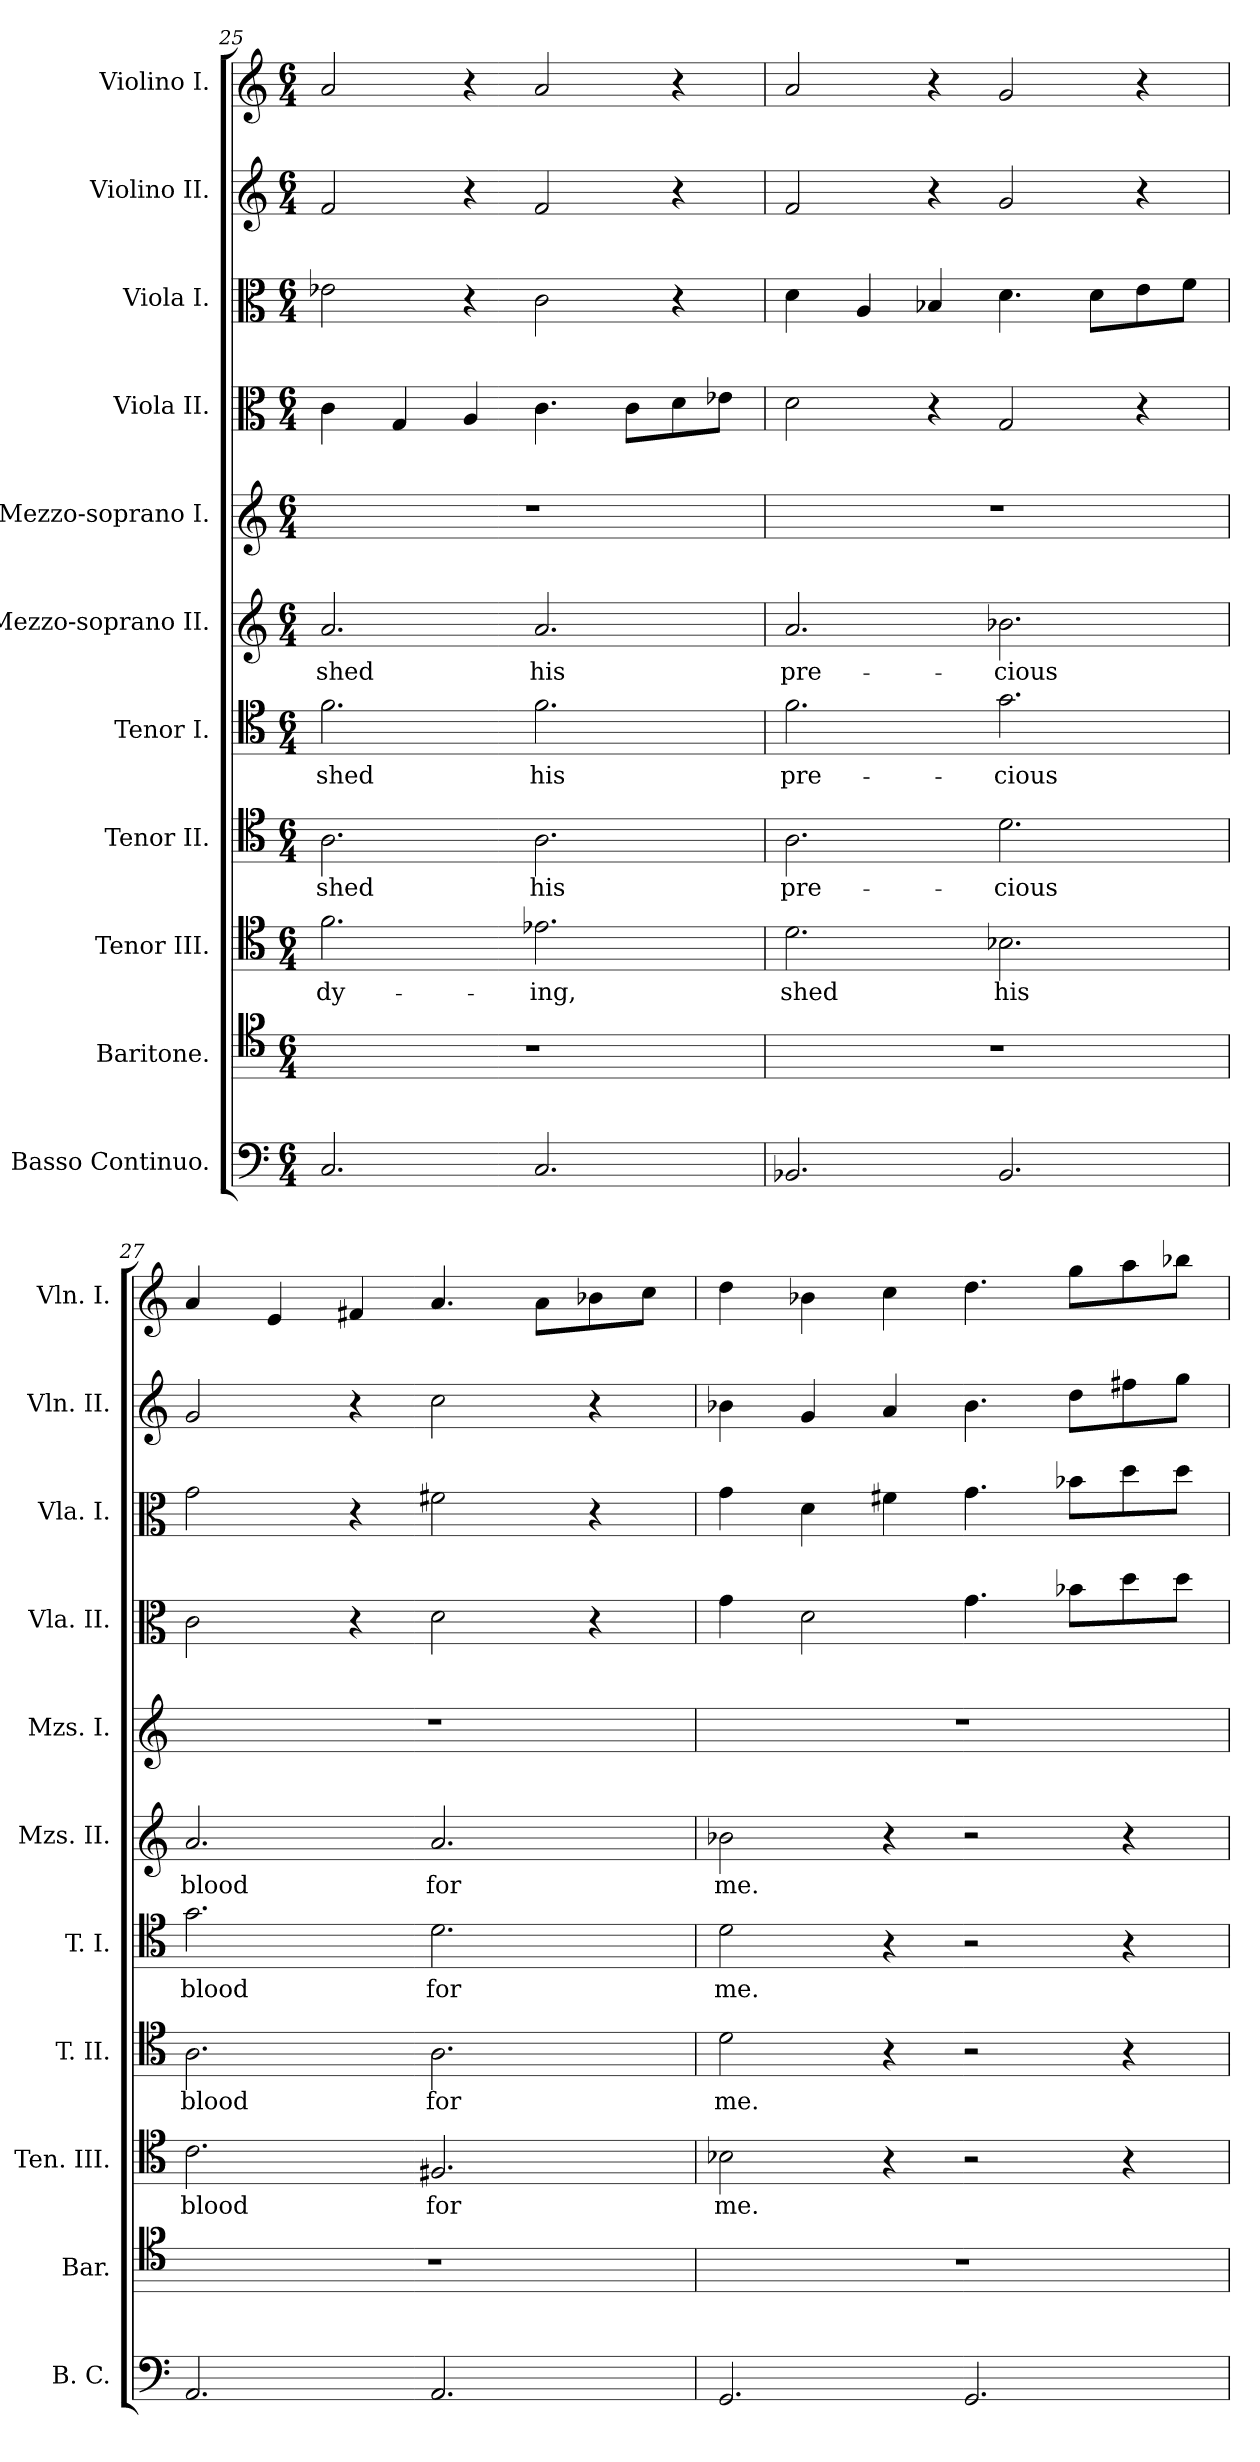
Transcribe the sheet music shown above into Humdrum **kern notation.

**kern	**kern	**kern	**text	**kern	**text	**kern	**text	**kern	**text	**kern	**kern	**kern	**kern	**kern
*part11	*part10	*part9	*part9	*part8	*part8	*part7	*part7	*part6	*part6	*part5	*part4	*part3	*part2	*part1
*staff11	*staff10	*staff9	*staff9	*staff8	*staff8	*staff7	*staff7	*staff6	*staff6	*staff5	*staff4	*staff3	*staff2	*staff1
*I"Basso Continuo.	*I"Baritone.	*I"Tenor III.	*	*I"Tenor II.	*	*I"Tenor I.	*	*I"Mezzo-soprano II.	*	*I"Mezzo-soprano I.	*I"Viola II.	*I"Viola I.	*I"Violino II.	*I"Violino I.
*I'B. C.	*I'Bar.	*I'Ten. III.	*	*I'T. II.	*	*I'T. I.	*	*I'Mzs. II.	*	*I'Mzs. I.	*I'Vla. II.	*I'Vla. I.	*I'Vln. II.	*I'Vln. I.
*clefF4	*clefC5	*clefC4	*	*clefC4	*	*clefC4	*	*clefG2	*	*clefG2	*clefC3	*clefC3	*clefG2	*clefG2
*k[]	*k[]	*k[]	*	*k[]	*	*k[]	*	*k[]	*	*k[]	*k[]	*k[]	*k[]	*k[]
*M6/4	*M6/4	*M6/4	*	*M6/4	*	*M6/4	*	*M6/4	*	*M6/4	*M6/4	*M6/4	*M6/4	*M6/4
=25	=25	=25	=25	=25	=25	=25	=25	=25	=25	=25	=25	=25	=25	=25
!	!	!	!LO:LY:b	!	!LO:LY:b	!	!LO:LY:b	!	!LO:LY:b	!	!	!	!	!
2.C/	1.r	2.f\	dy-	2.A\	shed	2.f\	shed	2.a/	shed	1.r	4c\	2e-X\	2f/	2a/
.	.	.	.	.	.	.	.	.	.	.	4G/	.	.	.
.	.	.	.	.	.	.	.	.	.	.	4A/	4r	4r	4r
!	!	!	!LO:LY:b	!	!LO:LY:b	!	!LO:LY:b	!	!LO:LY:b	!	!	!	!	!
2.C/	.	2.e-X\	-ing,	2.A\	his	2.f\	his	2.a/	his	.	4.c\	2c\	2f/	2a/
.	.	.	.	.	.	.	.	.	.	.	8c\L	.	.	.
.	.	.	.	.	.	.	.	.	.	.	8d\	4r	4r	4r
.	.	.	.	.	.	.	.	.	.	.	8e-X\J	.	.	.
=26	=26	=26	=26	=26	=26	=26	=26	=26	=26	=26	=26	=26	=26	=26
!	!	!	!LO:LY:b	!	!LO:LY:b	!	!LO:LY:b	!	!LO:LY:b	!	!	!	!	!
2.BB-X/	1.r	2.d\	shed	2.A\	pre-	2.f\	pre-	2.a/	pre-	1.r	2d\	4d\	2f/	2a/
.	.	.	.	.	.	.	.	.	.	.	.	4A/	.	.
.	.	.	.	.	.	.	.	.	.	.	4r	4B-X/	4r	4r
!	!	!	!LO:LY:b	!	!LO:LY:b	!	!LO:LY:b	!	!LO:LY:b	!	!	!	!	!
2.BB-/	.	2.B-X\	his	2.d\	-cious	2.g\	-cious	2.b-X\	-cious	.	2G/	4.d\	2g/	2g/
.	.	.	.	.	.	.	.	.	.	.	.	8d\L	.	.
.	.	.	.	.	.	.	.	.	.	.	4r	8e\	4r	4r
.	.	.	.	.	.	.	.	.	.	.	.	8f\J	.	.
=27	=27	=27	=27	=27	=27	=27	=27	=27	=27	=27	=27	=27	=27	=27
!	!	!	!LO:LY:b	!	!LO:LY:b	!	!LO:LY:b	!	!LO:LY:b	!	!	!	!	!
2.AA/	1.r	2.c\	blood	2.A\	blood	2.g\	blood	2.a/	blood	1.r	2c\	2g\	2g/	4a/
.	.	.	.	.	.	.	.	.	.	.	.	.	.	4e/
.	.	.	.	.	.	.	.	.	.	.	4r	4r	4r	4f#X/
!	!	!	!LO:LY:b	!	!LO:LY:b	!	!LO:LY:b	!	!LO:LY:b	!	!	!	!	!
2.AA/	.	2.F#X/	for	2.A\	for	2.d\	for	2.a/	for	.	2d\	2f#X\	2cc\	4.a/
.	.	.	.	.	.	.	.	.	.	.	.	.	.	8a\L
.	.	.	.	.	.	.	.	.	.	.	4r	4r	4r	8b-X\
.	.	.	.	.	.	.	.	.	.	.	.	.	.	8cc\J
=28	=28	=28	=28	=28	=28	=28	=28	=28	=28	=28	=28	=28	=28	=28
!	!	!	!LO:LY:b	!	!LO:LY:b	!	!LO:LY:b	!	!LO:LY:b	!	!	!	!	!
2.GG/	1.r	2B-X\	me.	2d\	me.	2d\	me.	2b-X\	me.	1.r	4g\	4g\	4b-X\	4dd\
.	.	.	.	.	.	.	.	.	.	.	2d\	4d\	4g/	4b-X\
.	.	4r	.	4r	.	4r	.	4r	.	.	.	4f#X\	4a/	4cc\
2.GG/	.	2r	.	2r	.	2r	.	2r	.	.	4.g\	4.g\	4.b-\	4.dd\
.	.	.	.	.	.	.	.	.	.	.	8b-X\L	8b-X\L	8dd\L	8gg\L
.	.	4r	.	4r	.	4r	.	4r	.	.	8dd\	8dd\	8ff#X\	8aa\
.	.	.	.	.	.	.	.	.	.	.	8dd\J	8dd\J	8gg\J	8bb-X\J
=	=	=	=	=	=	=	=	=	=	=	=	=	=	=
*-	*-	*-	*-	*-	*-	*-	*-	*-	*-	*-	*-	*-	*-	*-
